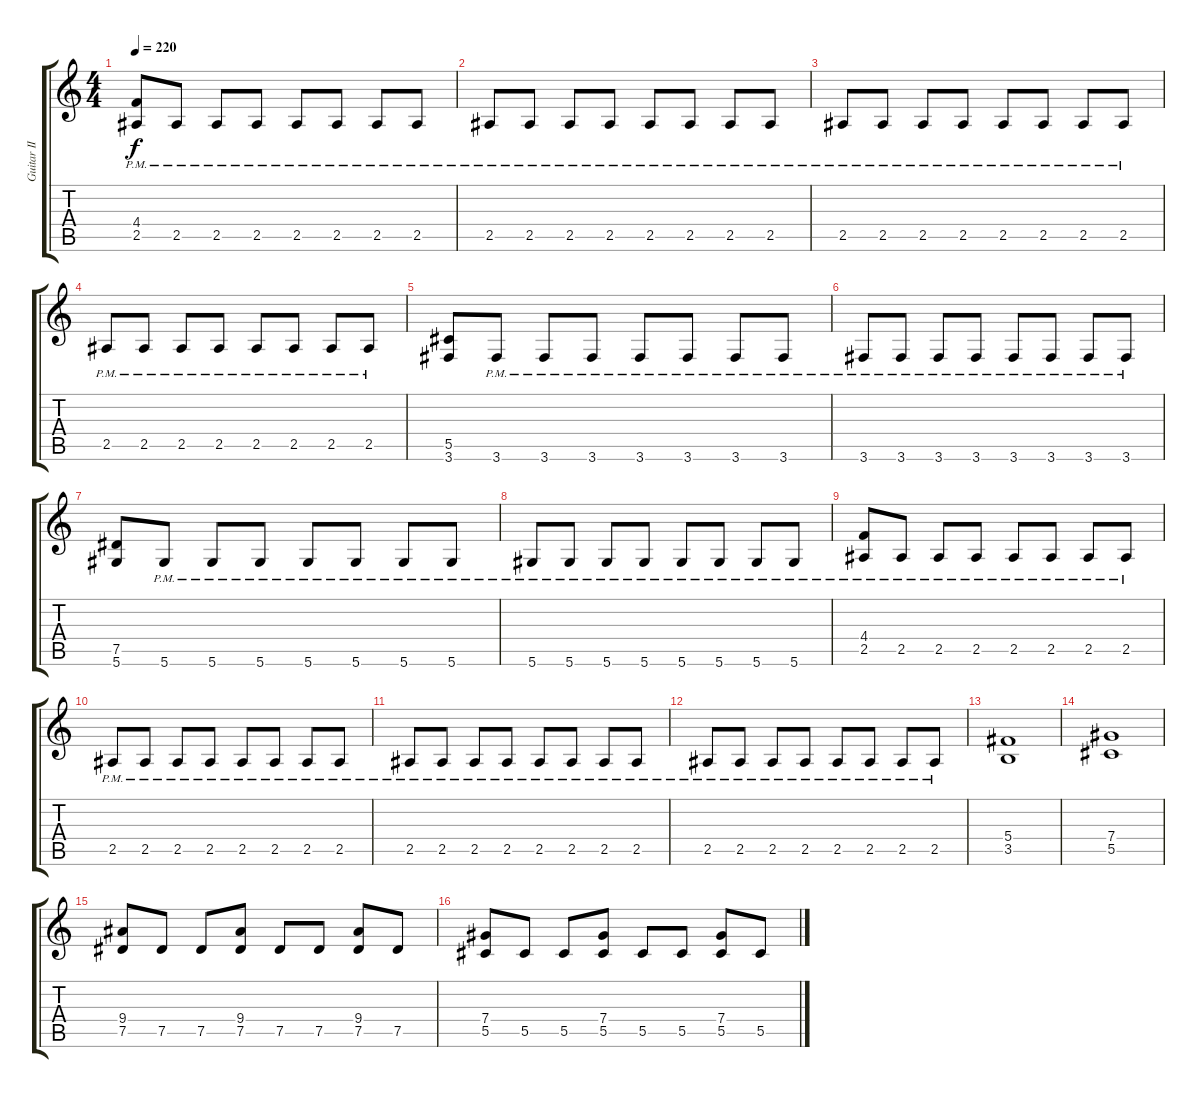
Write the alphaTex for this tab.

\track ("Guitar II" "Guitar II") {instrument overdrivenguitar}
\staff {score tabs}
\tuning (Eb4 Bb3 Gb3 Db3 Ab2 Eb2) {hide}
\ts (4 4)
\tempo 220
\clef g2
\ks c
(4.4 2.5{pm}).8{dy f} 2.5{pm}.8 2.5{pm}.8 2.5{pm}.8 2.5{pm}.8 2.5{pm}.8 2.5{pm}.8 2.5{pm}.8 |
2.5{pm}.8 2.5{pm}.8 2.5{pm}.8 2.5{pm}.8 2.5{pm}.8 2.5{pm}.8 2.5{pm}.8 2.5{pm}.8 |
2.5{pm}.8 2.5{pm}.8 2.5{pm}.8 2.5{pm}.8 2.5{pm}.8 2.5{pm}.8 2.5{pm}.8 2.5{pm}.8 |
2.5{pm}.8 2.5{pm}.8 2.5{pm}.8 2.5{pm}.8 2.5{pm}.8 2.5{pm}.8 2.5{pm}.8 2.5{pm}.8 |
(5.5 3.6).8 3.6{pm}.8 3.6{pm}.8 3.6{pm}.8 3.6{pm}.8 3.6{pm}.8 3.6{pm}.8 3.6{pm}.8 |
3.6{pm}.8 3.6{pm}.8 3.6{pm}.8 3.6{pm}.8 3.6{pm}.8 3.6{pm}.8 3.6{pm}.8 3.6{pm}.8 |
(7.5 5.6).8 5.6{pm}.8 5.6{pm}.8 5.6{pm}.8 5.6{pm}.8 5.6{pm}.8 5.6{pm}.8 5.6{pm}.8 |
5.6{pm}.8 5.6{pm}.8 5.6{pm}.8 5.6{pm}.8 5.6{pm}.8 5.6{pm}.8 5.6{pm}.8 5.6{pm}.8 |
(4.4 2.5{pm}).8 2.5{pm}.8 2.5{pm}.8 2.5{pm}.8 2.5{pm}.8 2.5{pm}.8 2.5{pm}.8 2.5{pm}.8 |
2.5{pm}.8 2.5{pm}.8 2.5{pm}.8 2.5{pm}.8 2.5{pm}.8 2.5{pm}.8 2.5{pm}.8 2.5{pm}.8 |
2.5{pm}.8 2.5{pm}.8 2.5{pm}.8 2.5{pm}.8 2.5{pm}.8 2.5{pm}.8 2.5{pm}.8 2.5{pm}.8 |
2.5{pm}.8 2.5{pm}.8 2.5{pm}.8 2.5{pm}.8 2.5{pm}.8 2.5{pm}.8 2.5{pm}.8 2.5{pm}.8 |
(5.4 3.5).1 |
(7.4 5.5).1 |
(9.4 7.5).8 7.5.8 7.5.8 (9.4 7.5).8 7.5.8 7.5.8 (9.4 7.5).8 7.5.8 |
(7.4 5.5).8 5.5.8 5.5.8 (7.4 5.5).8 5.5.8 5.5.8 (7.4 5.5).8 5.5.8
